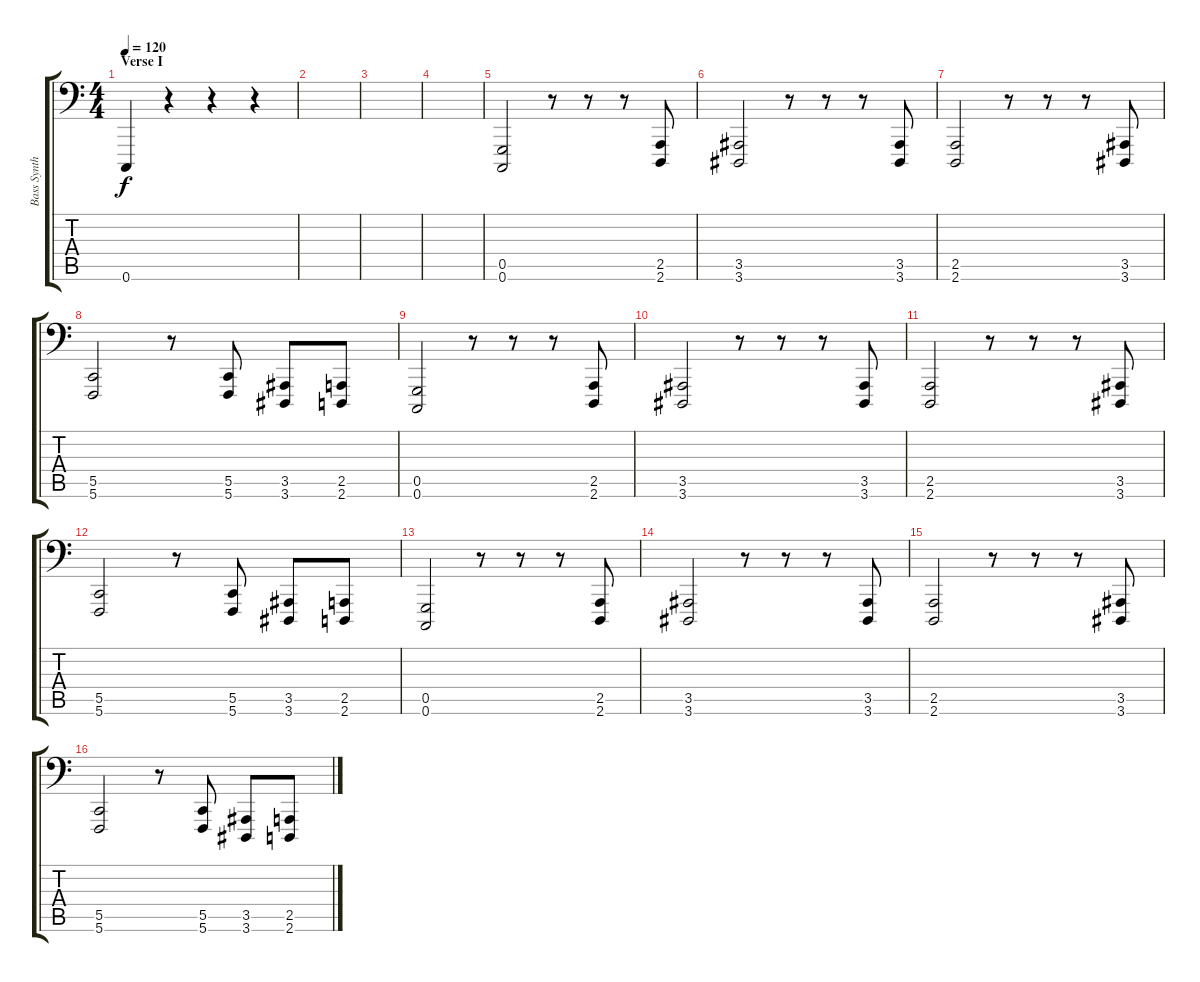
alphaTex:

\track ("Bass Synth" "Bass Synth") {instrument lead1square}
\staff {score tabs}
\tuning (D3 A2 F2 C2 G1 C1) {hide}
\ts (4 4)
\section ("" "Verse I")
\tempo 120
\clef f4
\ks c
0.6.4{dy f volume 16} r.4 r.4 r.4 |
|
|
|
(0.5 0.6).2 r.8 r.8 r.8 (2.5 2.6).8 |
(3.5 3.6).2 r.8 r.8 r.8 (3.5 3.6).8 |
(2.5 2.6).2 r.8 r.8 r.8 (3.5 3.6).8 |
(5.5 5.6).2 r.8 (5.5 5.6).8 (3.5 3.6).8 (2.5 2.6).8 |
(0.5 0.6).2 r.8 r.8 r.8 (2.5 2.6).8 |
(3.5 3.6).2 r.8 r.8 r.8 (3.5 3.6).8 |
(2.5 2.6).2 r.8 r.8 r.8 (3.5 3.6).8 |
(5.5 5.6).2 r.8 (5.5 5.6).8 (3.5 3.6).8 (2.5 2.6).8 |
(0.5 0.6).2 r.8 r.8 r.8 (2.5 2.6).8 |
(3.5 3.6).2 r.8 r.8 r.8 (3.5 3.6).8 |
(2.5 2.6).2 r.8 r.8 r.8 (3.5 3.6).8 |
(5.5 5.6).2 r.8 (5.5 5.6).8 (3.5 3.6).8 (2.5 2.6).8
